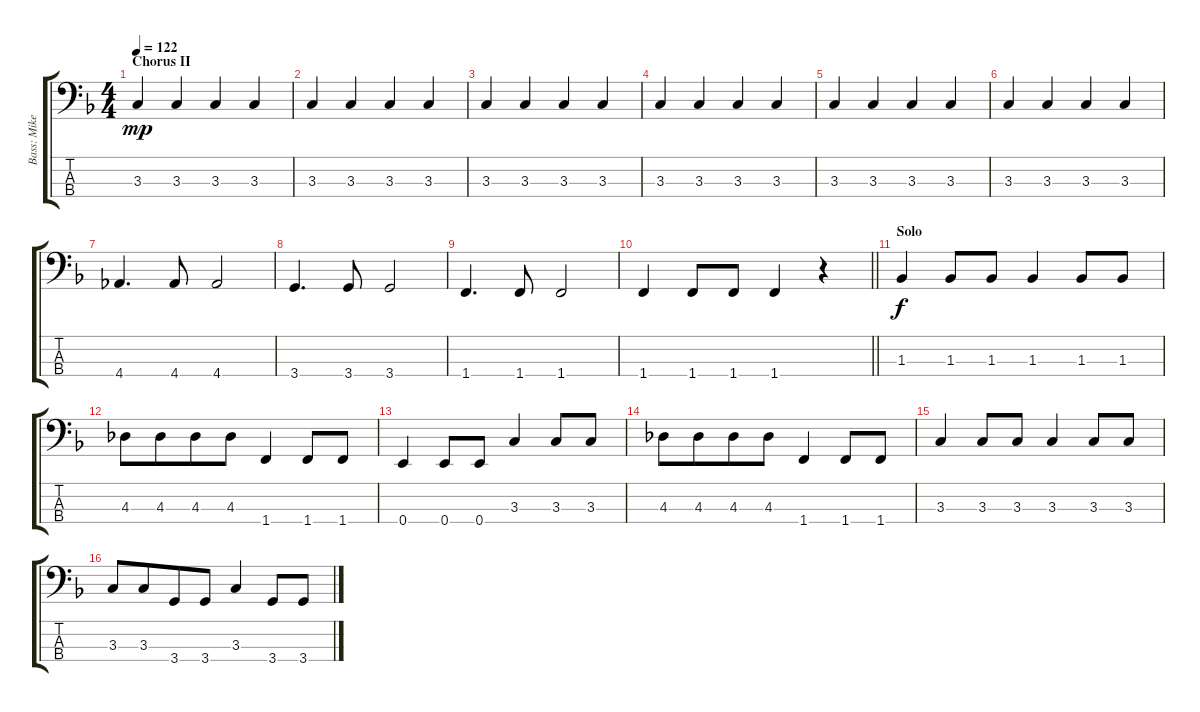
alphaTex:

\track ("Bass: Mike" "Bass: Mike") {instrument electricbassfinger}
\staff {score tabs}
\tuning (G2 D2 A1 E1) {hide}
\ts (4 4)
\section ("" "Chorus II")
\tempo 122
\clef f4
\ks f
3.3.4{dy mp} 3.3.4 3.3.4 3.3.4 |
3.3.4 3.3.4 3.3.4 3.3.4 |
3.3.4 3.3.4 3.3.4 3.3.4 |
3.3.4 3.3.4 3.3.4 3.3.4 |
3.3.4 3.3.4 3.3.4 3.3.4 |
3.3.4 3.3.4 3.3.4 3.3.4 |
4.4.4{d} 4.4.8 4.4.2 |
3.4.4{d} 3.4.8 3.4.2 |
1.4.4{d} 1.4.8 1.4.2 |
\barLineRight lightlight
1.4.4 1.4.8 1.4.8 1.4.4 r.4 |
\section ("" "Solo")
1.3.4{dy f} 1.3.8 1.3.8 1.3.4 1.3.8 1.3.8 |
4.3.8 4.3.8{beam merge} 4.3.8 4.3.8 1.4.4 1.4.8 1.4.8 |
0.4.4 0.4.8 0.4.8 3.3.4 3.3.8 3.3.8 |
4.3.8 4.3.8{beam merge} 4.3.8 4.3.8 1.4.4 1.4.8 1.4.8 |
3.3.4 3.3.8 3.3.8 3.3.4 3.3.8 3.3.8 |
3.3.8 3.3.8{beam merge} 3.4.8 3.4.8 3.3.4 3.4.8 3.4.8
